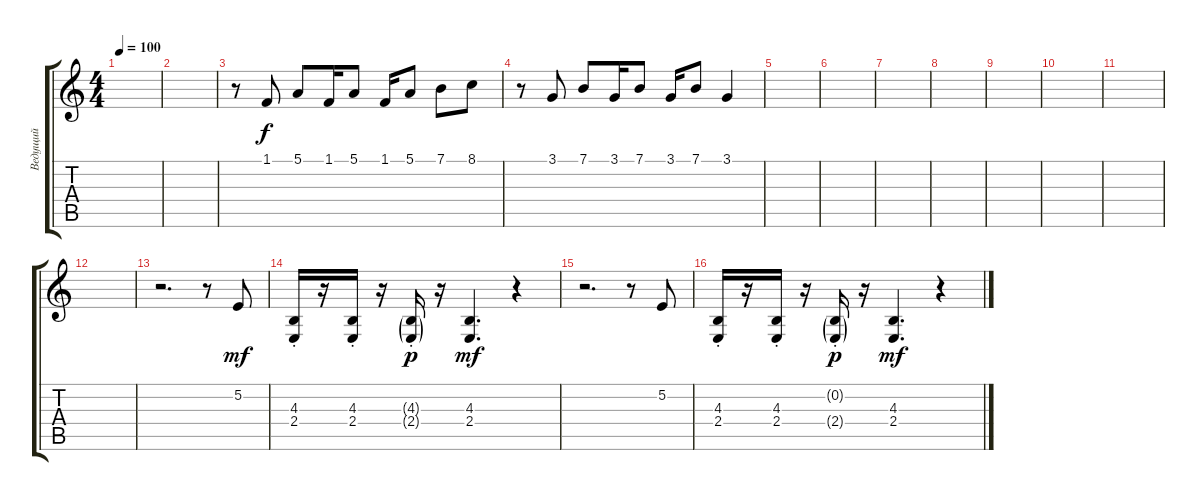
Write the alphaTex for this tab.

\track ("Ведущий" "Ведущий") {solo instrument lead1square}
\staff {score tabs}
\tuning (E4 B3 G3 D3 A2 E2) {hide}
\ts (4 4)
\tempo 100
\clef g2
\ks c
|
|
r.8 1.1.8 5.1.8 1.1.16 5.1.8 1.1.16 5.1.8 7.1.8 8.1.8 |
r.8 3.1.8 7.1.8 3.1.16 7.1.8 3.1.16 7.1.8 3.1.4 |
|
|
|
|
|
|
|
|
r.2{d} r.8 5.2.8{dy mf instrument lead2sawtooth} |
(4.3{st} 2.4{st}).16 r.16 (4.3{st} 2.4{st}).16 r.16 (4.3{g st} 2.4{g st}).16{dy p} r.16 (4.3 2.4).4{d dy mf} r.4 |
r.2{d} r.8 5.2.8 |
(4.3{st} 2.4{st}).16 r.16 (4.3{st} 2.4{st}).16 r.16 (0.2{g st} 2.4{g st}).16{dy p} r.16 (4.3 2.4).4{d dy mf} r.4
